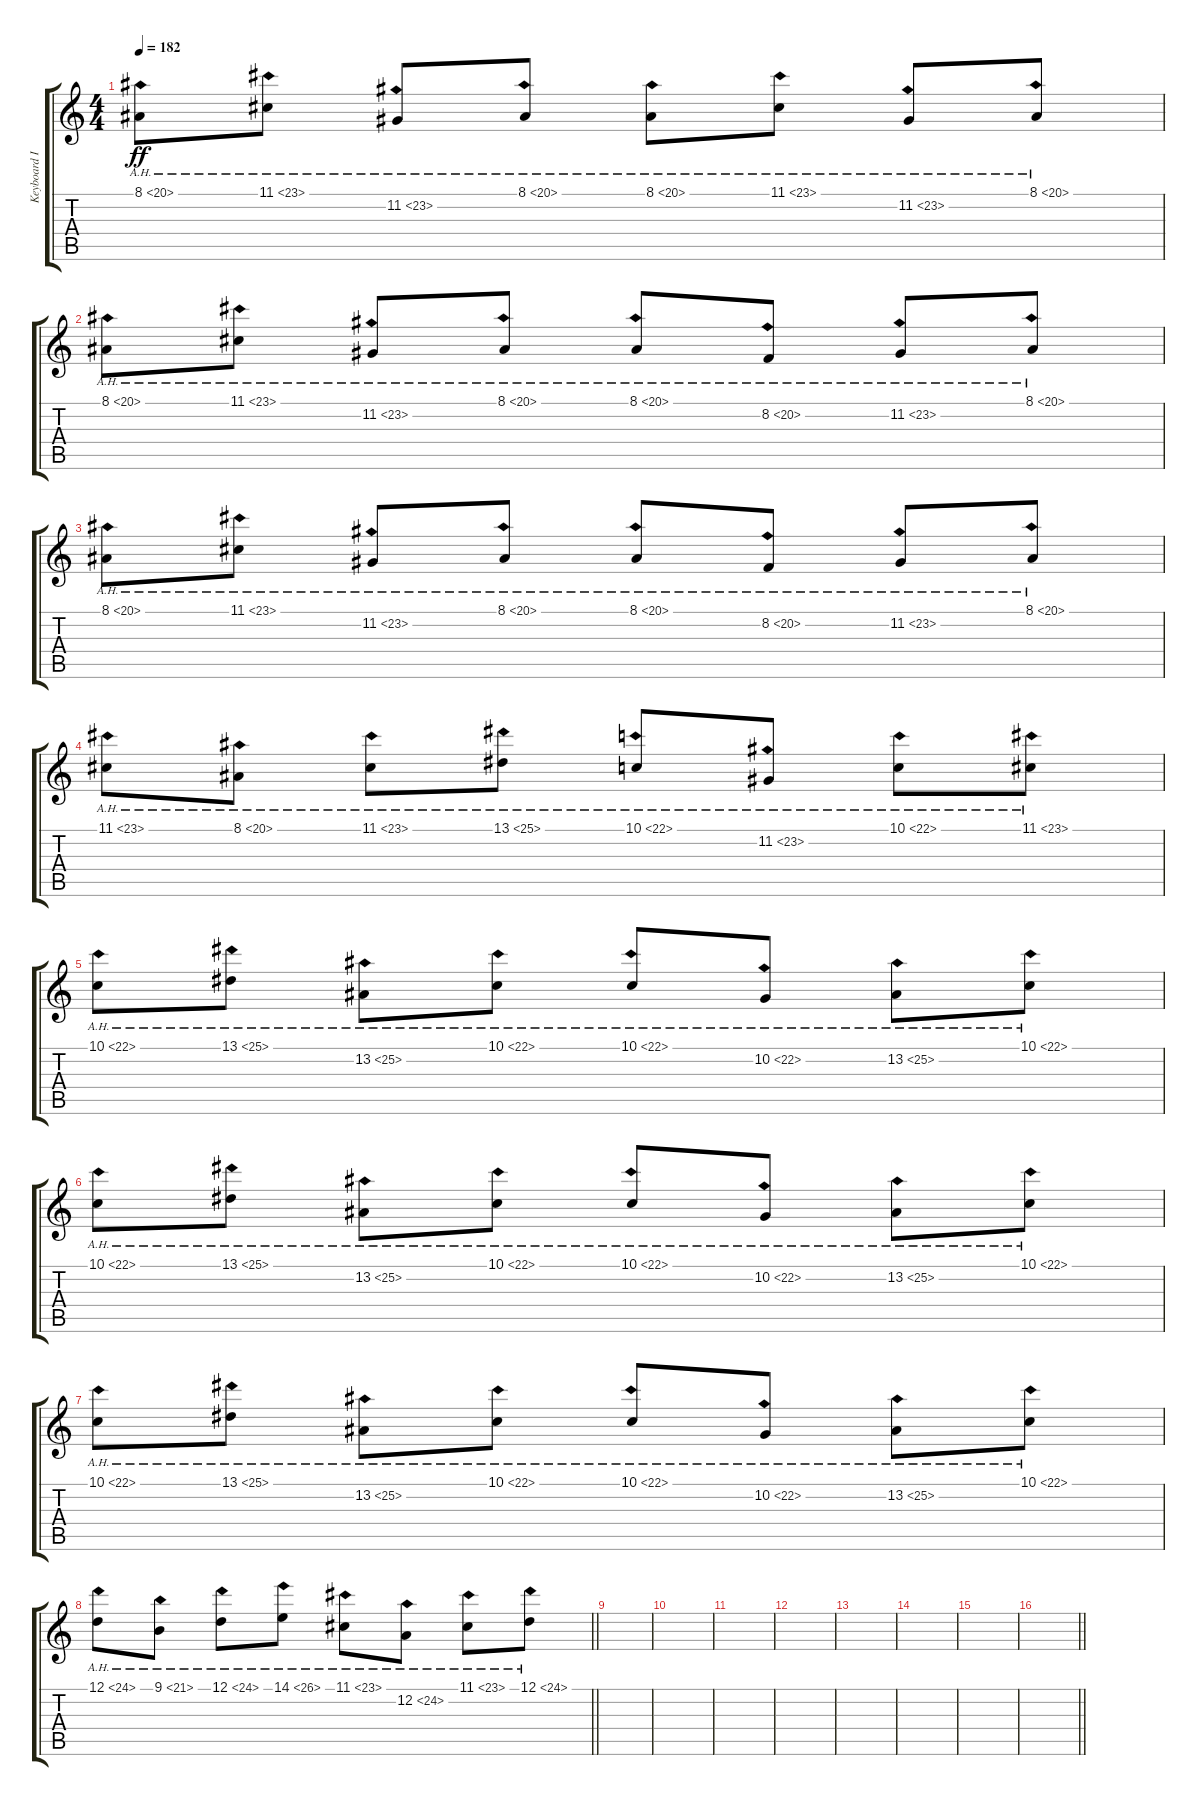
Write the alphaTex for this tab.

\track ("Keyboard I" "Keyboard I") {instrument tremolostrings}
\staff {score tabs}
\tuning (D4 A3 F3 C3 G2 C2) {hide}
\ts (4 4)
\tempo 182
\clef g2
\ks c
8.1{ah 12}.8{dy ff} 11.1{ah 12}.8 11.2{ah 12}.8 8.1{ah 12}.8 8.1{ah 12}.8 11.1{ah 12}.8 11.2{ah 12}.8 8.1{ah 12}.8 |
8.1{ah 12}.8 11.1{ah 12}.8 11.2{ah 12}.8 8.1{ah 12}.8 8.1{ah 12}.8 8.2{ah 12}.8 11.2{ah 12}.8 8.1{ah 12}.8 |
8.1{ah 12}.8 11.1{ah 12}.8 11.2{ah 12}.8 8.1{ah 12}.8 8.1{ah 12}.8 8.2{ah 12}.8 11.2{ah 12}.8 8.1{ah 12}.8 |
11.1{ah 12}.8 8.1{ah 12}.8 11.1{ah 12}.8 13.1{ah 12}.8 10.1{ah 12}.8 11.2{ah 12}.8 10.1{ah 12}.8 11.1{ah 12}.8 |
10.1{ah 12}.8 13.1{ah 12}.8 13.2{ah 12}.8 10.1{ah 12}.8 10.1{ah 12}.8 10.2{ah 12}.8 13.2{ah 12}.8 10.1{ah 12}.8 |
10.1{ah 12}.8 13.1{ah 12}.8 13.2{ah 12}.8 10.1{ah 12}.8 10.1{ah 12}.8 10.2{ah 12}.8 13.2{ah 12}.8 10.1{ah 12}.8 |
10.1{ah 12}.8 13.1{ah 12}.8 13.2{ah 12}.8 10.1{ah 12}.8 10.1{ah 12}.8 10.2{ah 12}.8 13.2{ah 12}.8 10.1{ah 12}.8 |
\barLineRight lightlight
12.1{ah 12}.8 9.1{ah 12}.8 12.1{ah 12}.8 14.1{ah 12}.8 11.1{ah 12}.8 12.2{ah 12}.8 11.1{ah 12}.8 12.1{ah 12}.8 |
|
|
|
|
|
|
|
\barLineRight lightlight
